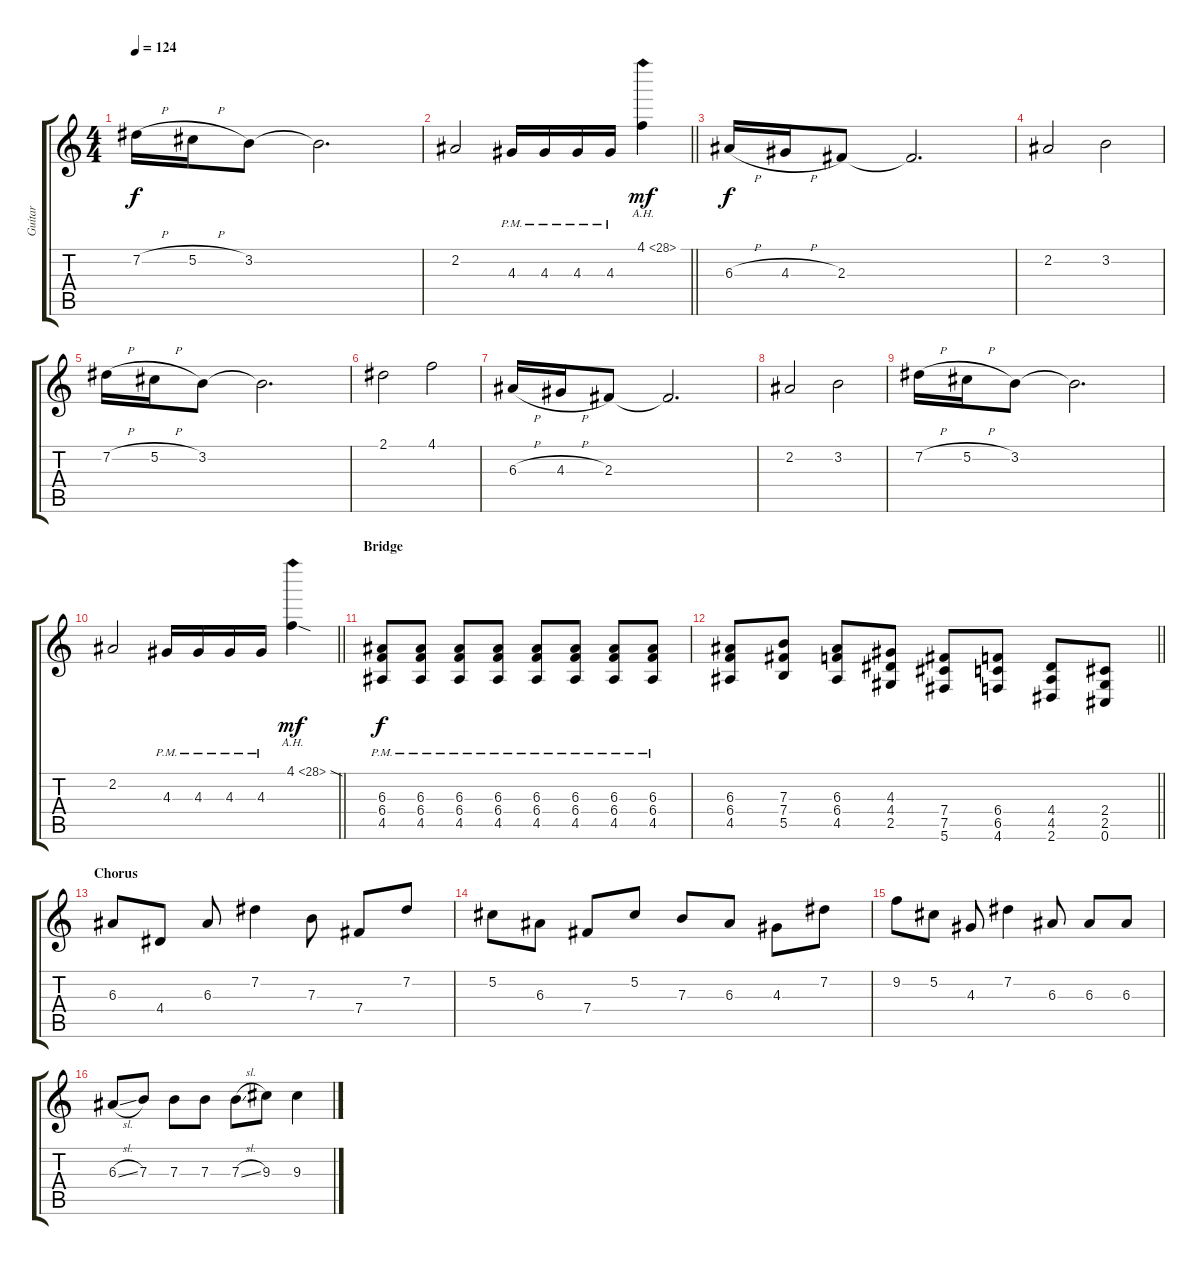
\track ("Guitar" "Guitar") {instrument distortionguitar}
\staff {score tabs}
\tuning (Db4 Ab3 E3 B2 Gb2 Db2) {hide}
\ts (4 4)
\tempo 124
\clef g2
\ks c
7.2{h}.16{dy f} 5.2{h}.16 3.2.8 3.2{t}.2{d} |
\barLineRight lightlight
2.2.2 4.3{pm}.16 4.3{pm}.16 4.3{pm}.16 4.3{pm}.16 4.1{ah 24}.4{dy mf} |
6.3{h}.16{dy f volume 16 balance 8} 4.3{h}.16 2.3.8 2.3{t}.2{d} |
2.2.2 3.2.2 |
7.2{h}.16 5.2{h}.16 3.2.8 3.2{t}.2{d} |
2.1.2 4.1.2 |
6.3{h}.16 4.3{h}.16 2.3.8 2.3{t}.2{d} |
2.2.2 3.2.2 |
7.2{h}.16 5.2{h}.16 3.2.8 3.2{t}.2{d} |
\barLineRight lightlight
2.2.2 4.3{pm}.16 4.3{pm}.16 4.3{pm}.16 4.3{pm}.16 4.1{ah 24 sod}.4{dy mf} |
\section ("" "Bridge")
(6.3{pm} 6.4{pm} 4.5{pm}).8{dy f volume 12 balance 0} (6.3{pm} 6.4{pm} 4.5{pm}).8 (6.3{pm} 6.4{pm} 4.5{pm}).8 (6.3{pm} 6.4{pm} 4.5{pm}).8 (6.3{pm} 6.4{pm} 4.5{pm}).8 (6.3{pm} 6.4{pm} 4.5{pm}).8 (6.3{pm} 6.4{pm} 4.5{pm}).8 (6.3{pm} 6.4{pm} 4.5{pm}).8 |
\barLineRight lightlight
(6.3 6.4 4.5).8 (7.3 7.4 5.5).8 (6.3 6.4 4.5).8 (4.3 4.4 2.5).8 (7.4 7.5 5.6).8 (6.4 6.5 4.6).8 (4.4 4.5 2.6).8 (2.4 2.5 0.6).8 |
\section ("" "Chorus")
6.3.8{volume 16 balance 8} 4.4.8 6.3.8 7.2.4 7.3.8 7.4.8 7.2.8 |
5.2.8 6.3.8 7.4.8 5.2.8 7.3.8 6.3.8 4.3.8 7.2.8 |
9.2.8 5.2.8 4.3.8 7.2.4 6.3.8 6.3.8 6.3.8 |
6.3{sl}.8 7.3.8 7.3.8 7.3.8 7.3{sl}.8 9.3.8 9.3{ss}.4
